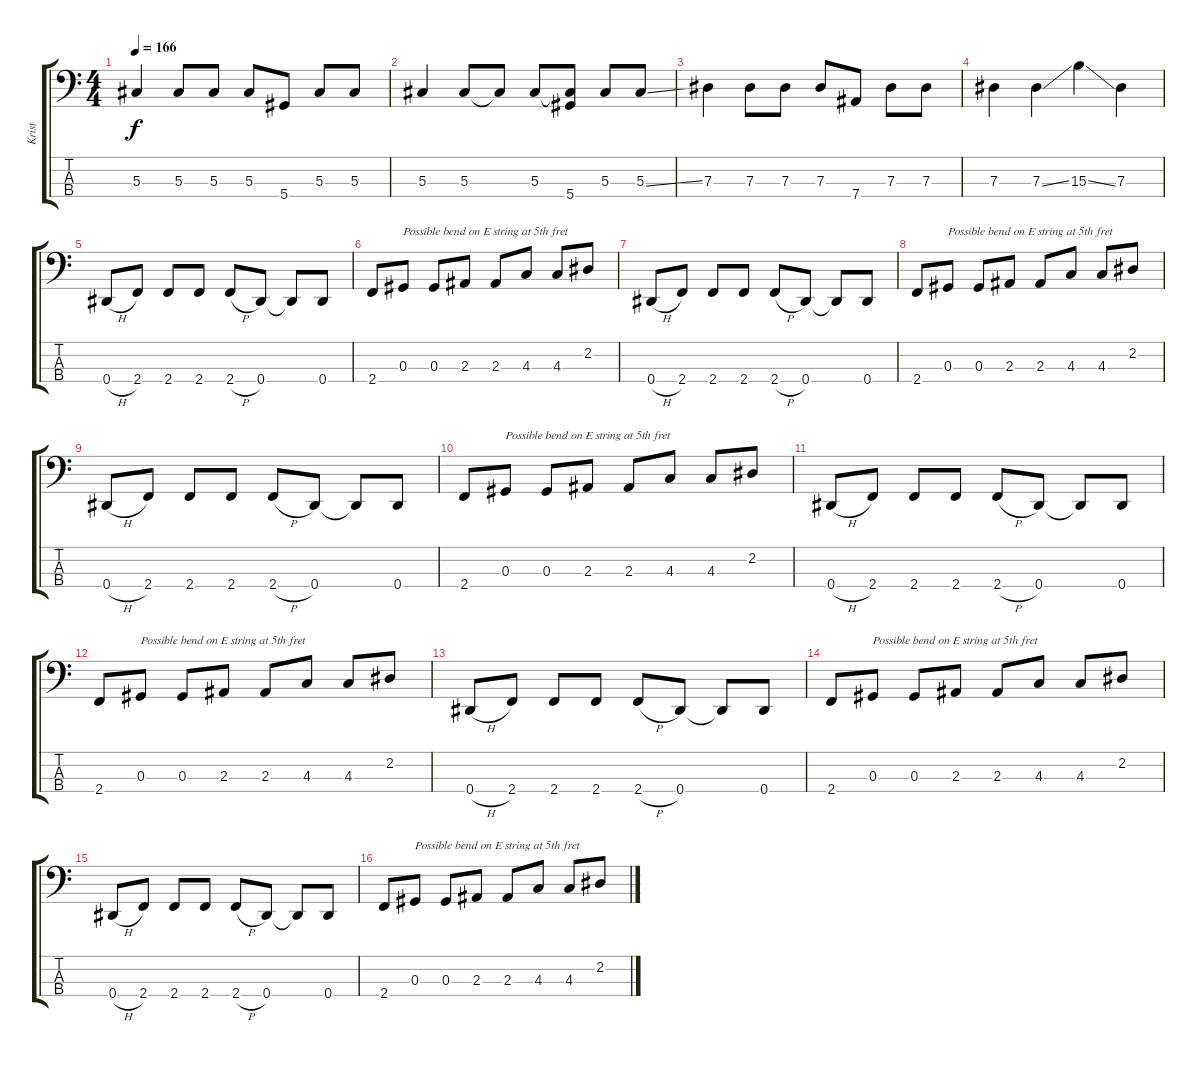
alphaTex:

\track ("Krist" "Krist") {instrument electricbassfinger}
\staff {score tabs}
\tuning (Gb2 Db2 Ab1 Eb1) {hide}
\ts (4 4)
\tempo 166
\clef f4
\ks c
5.3.4{dy f} 5.3.8 5.3.8 5.3.8 5.4.8 5.3.8 5.3.8 |
5.3.4 5.3.8 5.3{t}.8 5.3.8 (5.3{t} 5.4).8 5.3.8 5.3{ss}.8 |
7.3.4 7.3.8 7.3.8 7.3.8 7.4.8 7.3.8 7.3.8 |
7.3.4 7.3{ss}.4 15.3{ss}.4 7.3.4 |
0.4{h}.8 2.4.8 2.4.8 2.4.8 2.4{h}.8 0.4.8 0.4{t}.8 0.4.8 |
2.4.8 0.3.8{txt "Possible bend on E string at 5th fret"} 0.3.8 2.3.8 2.3.8 4.3.8 4.3.8 2.2.8 |
0.4{h}.8 2.4.8 2.4.8 2.4.8 2.4{h}.8 0.4.8 0.4{t}.8 0.4.8 |
2.4.8 0.3.8{txt "Possible bend on E string at 5th fret"} 0.3.8 2.3.8 2.3.8 4.3.8 4.3.8 2.2.8 |
0.4{h}.8 2.4.8 2.4.8 2.4.8 2.4{h}.8 0.4.8 0.4{t}.8 0.4.8 |
2.4.8 0.3.8{txt "Possible bend on E string at 5th fret"} 0.3.8 2.3.8 2.3.8 4.3.8 4.3.8 2.2.8 |
0.4{h}.8 2.4.8 2.4.8 2.4.8 2.4{h}.8 0.4.8 0.4{t}.8 0.4.8 |
2.4.8 0.3.8{txt "Possible bend on E string at 5th fret"} 0.3.8 2.3.8 2.3.8 4.3.8 4.3.8 2.2.8 |
0.4{h}.8 2.4.8 2.4.8 2.4.8 2.4{h}.8 0.4.8 0.4{t}.8 0.4.8 |
2.4.8 0.3.8{txt "Possible bend on E string at 5th fret"} 0.3.8 2.3.8 2.3.8 4.3.8 4.3.8 2.2.8 |
0.4{h}.8 2.4.8 2.4.8 2.4.8 2.4{h}.8 0.4.8 0.4{t}.8 0.4.8 |
2.4.8 0.3.8{txt "Possible bend on E string at 5th fret"} 0.3.8 2.3.8 2.3.8 4.3.8 4.3.8 2.2.8
